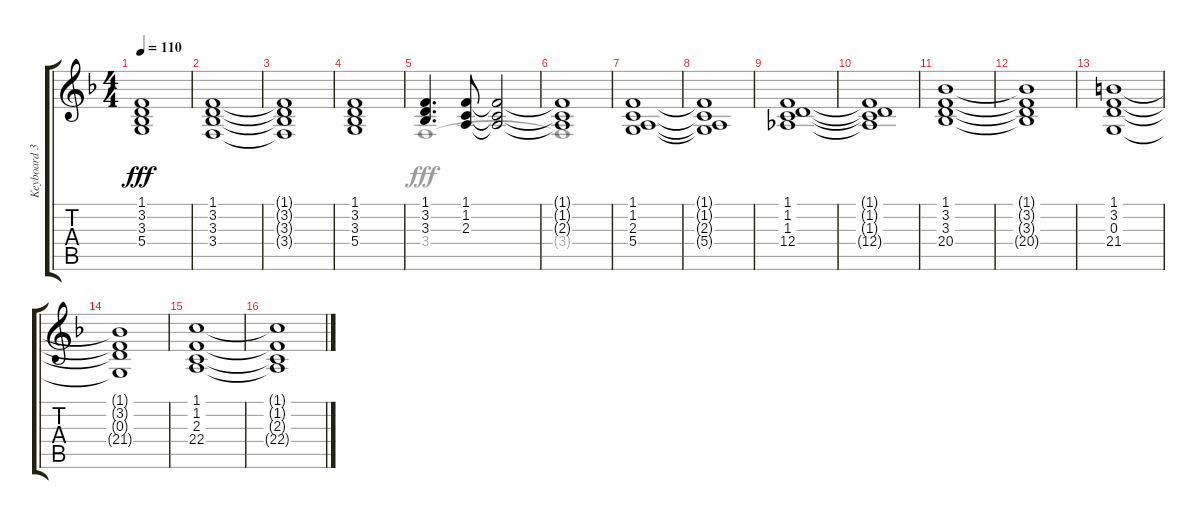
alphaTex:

\track ("Keyboard 3" "Keyboard 3") {instrument synthstrings1}
\staff {score tabs}
\tuning (E4 B3 G3 D3 A2 E2) {hide}
\voice
\ts (4 4)
\tempo 110
\clef g2
\ks f
(1.1{t} 3.2{t} 3.3{t} 5.4{t}).1{dy fff} |
(1.1 3.2 3.3 3.4).1 |
(1.1{t} 3.2{t} 3.3{t} 3.4{t}).1 |
(1.1 3.2 3.3 5.4).1 |
(1.1 3.2 3.3).4{d} (1.1 1.2 2.3).8 (1.1{t} 1.2{t} 2.3{t}).2 |
(1.1{t} 1.2{t} 2.3{t}).1 |
(1.1 1.2 2.3 5.4).1 |
(1.1{t} 1.2{t} 2.3{t} 5.4{t}).1 |
(1.1 1.2 1.3 12.4).1 |
(1.1{t} 1.2{t} 1.3{t} 12.4{t}).1 |
(1.1 3.2 3.3 20.4).1 |
(1.1{t} 3.2{t} 3.3{t} 20.4{t}).1 |
(1.1 3.2 0.3 21.4).1 |
(1.1{t} 3.2{t} 0.3{t} 21.4{t}).1 |
(1.1 1.2 2.3 22.4).1 |
(1.1{t} 1.2{t} 2.3{t} 22.4{t}).1
\voice
\clef g2
\ottava regular
\simile none
\ks f
|
|
|
|
3.4.1 |
3.4{t}.1 |
|
|
|
|
|
|
|
|
|
